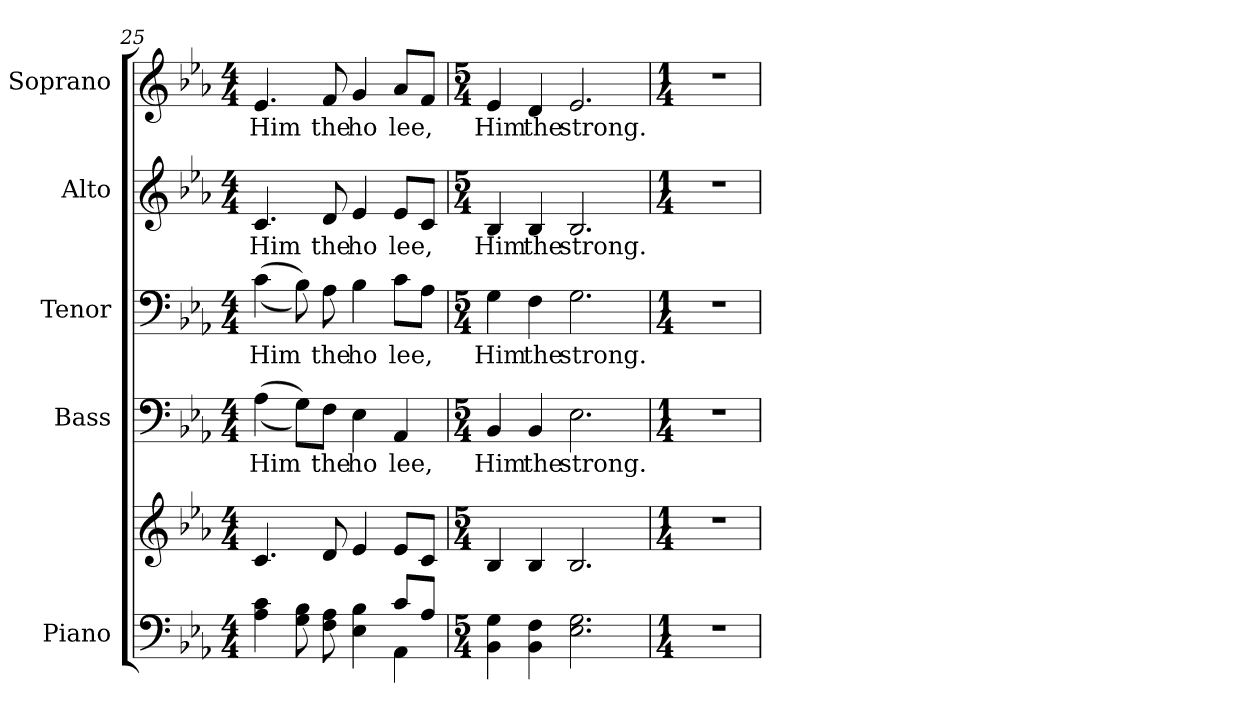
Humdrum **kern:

**kern	**kern	**kern	**text	**kern	**text	**kern	**text	**kern	**text
*part5	*part5	*part4	*part4	*part3	*part3	*part2	*part2	*part1	*part1
*staff6	*staff5	*staff4	*staff4	*staff3	*staff3	*staff2	*staff2	*staff1	*staff1
*I"Piano	*	*I"Bass	*	*I"Tenor	*	*I"Alto	*	*I"Soprano	*
*I'Pno.	*	*I'B.	*	*I'T.	*	*I'A.	*	*I'S.	*
!!LO:PB:g=z
*clefF4	*clefG2	*clefF4	*	*clefF4	*	*clefG2	*	*clefG2	*
*k[b-e-a-]	*k[b-e-a-]	*k[b-e-a-]	*	*k[b-e-a-]	*	*k[b-e-a-]	*	*k[b-e-a-]	*
*E-:	*E-:	*E-:	*	*E-:	*	*E-:	*	*E-:	*
*M4/4	*M4/4	*M4/4	*	*M4/4	*	*M4/4	*	*M4/4	*
=25	=25	=25	=25	=25	=25	=25	=25	=25	=25
*^	*	*	*	*	*	*	*	*	*
!	!	!	!	!LO:LY:b:color=#000000	!	!	!	!	!	!
!	!	!	!	!	!	!LO:LY:b:color=#000000	!	!	!	!
!	!	!	!	!	!	!	!	!LO:LY:b:color=#000000	!	!
!	!	!	!	!	!	!	!	!	!	!LO:LY:b:color=#000000
4A-i\ 4ci	2ryy	4.ci/	((4A-i\	Him	((4ci\	Him	4.ci/	Him	4.e-i/	Him
8Gi\ 8B-i	.	.	8Gi\L))	.	8B-i\))	.	.	.	.	.
!	!	!	!	!LO:LY:b:color=#000000	!	!	!	!	!	!
!	!	!	!	!	!	!LO:LY:b:color=#000000	!	!	!	!
!	!	!	!	!	!	!	!	!LO:LY:b:color=#000000	!	!
!	!	!	!	!	!	!	!	!	!	!LO:LY:b:color=#000000
8Fi\ 8A-i	.	8di/	8Fi\J	the	8A-i\	the	8di/	the	8fi/	the
!	!	!	!	!LO:LY:b:color=#000000	!	!	!	!	!	!
!	!	!	!	!	!	!LO:LY:b:color=#000000	!	!	!	!
!	!	!	!	!	!	!	!	!LO:LY:b:color=#000000	!	!
!	!	!	!	!	!	!	!	!	!	!LO:LY:b:color=#000000
4E-i\ 4B-i	4ryy	4e-i/	4E-i\	ho	4B-i\	ho	4e-i/	ho	4gi/	ho
!	!	!	!	!LO:LY:b:color=#000000	!	!	!	!	!	!
!	!	!	!	!	!	!LO:LY:b:color=#000000	!	!	!	!
!	!	!	!	!	!	!	!	!LO:LY:b:color=#000000	!	!
!	!	!	!	!	!	!	!	!	!	!LO:LY:b:color=#000000
8ci/L	4AA-i\	8e-i/L	4AA-i/	lee,	8ci\L	lee,	8e-i/L	lee,	8a-i/L	lee,
8A-i/J	.	8ci/J	.	.	8A-i\J	.	8ci/J	.	8fi/J	.
*v	*v	*	*	*	*	*	*	*	*	*
=26	=26	=26	=26	=26	=26	=26	=26	=26	=26
*M5/4	*M5/4	*M5/4	*	*M5/4	*	*M5/4	*	*M5/4	*
!	!	!	!LO:LY:b:color=#000000	!	!	!	!	!	!
!	!	!	!	!	!LO:LY:b:color=#000000	!	!	!	!
!	!	!	!	!	!	!	!LO:LY:b:color=#000000	!	!
!	!	!	!	!	!	!	!	!	!LO:LY:b:color=#000000
4BB-i\ 4Gi	4B-i/	4BB-i/	Him	4Gi\	Him	4B-i/	Him	4e-i/	Him
!	!	!	!LO:LY:b:color=#000000	!	!	!	!	!	!
!	!	!	!	!	!LO:LY:b:color=#000000	!	!	!	!
!	!	!	!	!	!	!	!LO:LY:b:color=#000000	!	!
!	!	!	!	!	!	!	!	!	!LO:LY:b:color=#000000
4BB-i\ 4Fi	4B-i/	4BB-i/	the	4Fi\	the	4B-i/	the	4di/	the
!	!	!	!LO:LY:b:color=#000000	!	!	!	!	!	!
!	!	!	!	!	!LO:LY:b:color=#000000	!	!	!	!
!	!	!	!	!	!	!	!LO:LY:b:color=#000000	!	!
!	!	!	!	!	!	!	!	!	!LO:LY:b:color=#000000
2.E-i\ 2.Gi	2.B-i/	2.E-i\	strong.	2.Gi\	strong.	2.B-i/	strong.	2.e-i/	strong.
!!LO:PB:g=z
=27	=27	=27	=27	=27	=27	=27	=27	=27	=27
*M1/4	*M1/4	*M1/4	*	*M1/4	*	*M1/4	*	*M1/4	*
!LO:N:vis=1	!LO:N:vis=1	!LO:N:vis=1	!	!LO:N:vis=1	!	!LO:N:vis=1	!	!LO:N:vis=1	!
4r	4r	4r	.	4r	.	4r	.	4r	.
=	=	=	=	=	=	=	=	=	=
*-	*-	*-	*-	*-	*-	*-	*-	*-	*-
